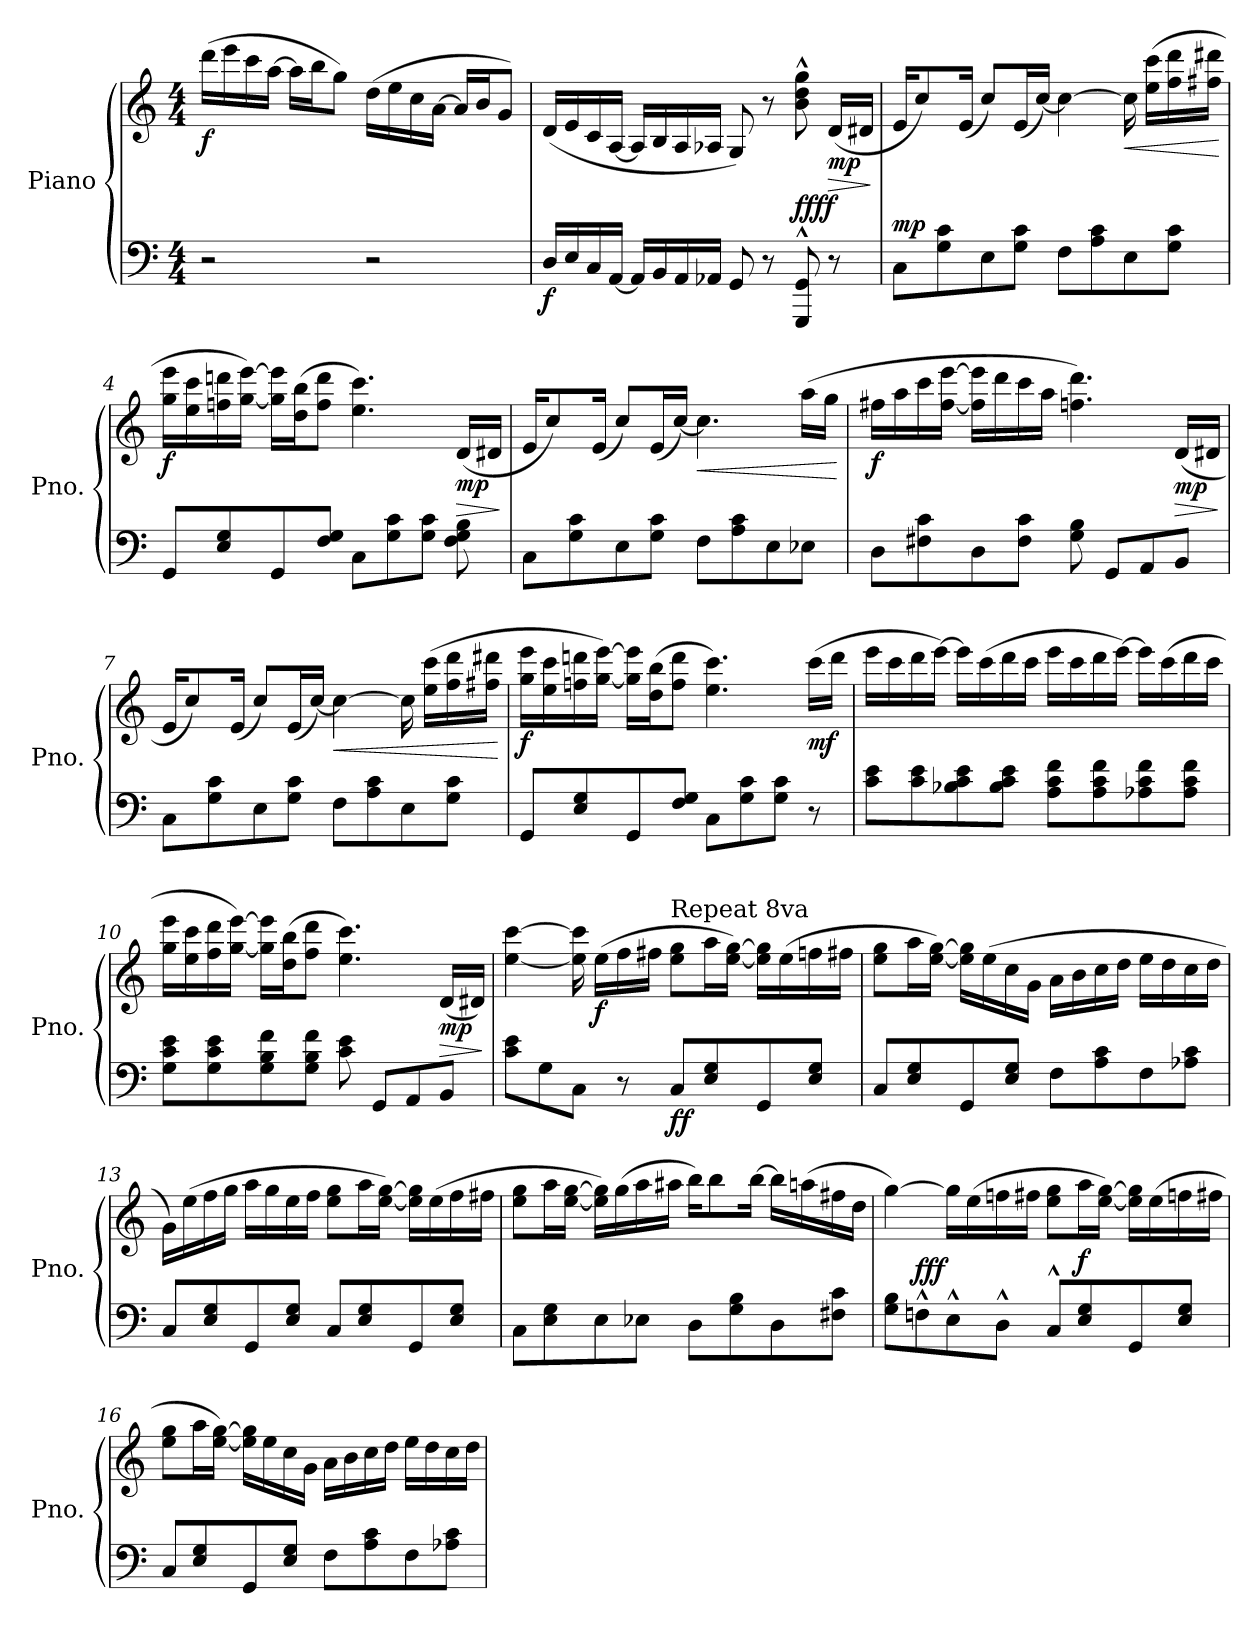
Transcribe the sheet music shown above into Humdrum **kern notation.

**kern	**kern	**dynam
*part1	*part1	*part1
*staff2	*staff1	*staff1/2
*I"Piano	*	*
*I'Pno.	*	*
*clefF4	*clefG2	*
*k[]	*k[]	*
*M4/4	*M4/4	*
*MM100	*MM100	*
=1	=1	=1
!	!	!LO:DY:b
2r	(16ddd\LL	f
.	16eee\	.
.	16ccc\	.
.	[16aa\JJ	.
.	16aa\LL]	.
.	16bb\J	.
.	8gg\J)	.
2r	(16dd\LL	.
.	16ee\	.
.	16cc\	.
.	[16a\JJ	.
.	16a/LL]	.
.	16b/J	.
.	8g/J)	.
=2	=2	=2
!	!	!LO:DY:b=2
16D/LL	(16d/LL	f
16E/	16e/	.
16C/	16c/	.
[16AA/JJ	[16A/JJ	.
16AA/LL]	16A/LL]	.
16BB/	16B/	.
16AA/	16A/	.
16AA-X/JJ	16A-X/JJ	.
8GG/	8G/)	.
8r	8r	.
!	!	!LO:DY:a=2
!	!	!LO:DY:n=1:b
8GGG/^^ 8GG/^^	8b\^^ 8dd\^^ 8gg\^^	ff ff
!	!	!LO:HP:b
!	!	!LO:DY:n=2:b
8r	(16d/LL	> mp
.	16d#X/JJ	.
.	.	]
!!LO:LB:g=z
=3	=3	=3
!	!	!LO:DY:a=2
8C\L	16e/KL	mp
.	8cc/)	.
8G\ 8c\	.	.
.	(16e/Jk	.
8E\	8cc/L)	.
8G\ 8c\J	(16e/L	.
.	[16cc/JJ)	.
8F\L	4cc\_	.
8A\ 8c\	.	.
!	!	!LO:HP:b
8E\	16cc\]	<
.	(16ee\ 16ccc\LL	.
8G\ 8c\J	16ff\ 16ddd\	.
.	16ff#X\ 16ddd#X\JJ	.
.	.	[
=4	=4	=4
!	!	!LO:DY:b
8GG/L	16gg\ 16eee\LL	f
.	16ee\ 16ccc\	.
8E/ 8G/	16ffni\ 16dddni\	.
.	[16gg\ [16eee\JJ)	.
8GG/	16gg\] 16eee\]LL	.
.	(16dd\ 16bb\J	.
8F/ 8G/J	8ff\ 8ddd\J	.
8C\L	4.ee\ 4.ccc\)	.
8G\ 8c\	.	.
8G\ 8c\J	.	.
!	!	!LO:HP:b
!	!	!LO:DY:n=1:b
8F\ 8G\ 8B\	(16d/LL	> mp
.	16d#X/JJ	.
.	.	]
=5	=5	=5
8C\L	16e/KL	.
.	8cc/)	.
8G\ 8c\	.	.
.	(16e/Jk	.
8E\	8cc/L)	.
8G\ 8c\J	(16e/L	.
.	[16cc/JJ)	.
!	!	!LO:HP:b
8F\L	4.cc\]	<
8A\ 8c\	.	.
8E\	.	.
8E-X\J	(16aa\LL	.
.	16gg\JJ	.
.	.	[
!!LO:LB:g=z
=6	=6	=6
!	!	!LO:DY:b
8D\L	16ff#X\LL	f
.	16aa\	.
8F#X\ 8c\	16ccc\	.
.	[16ff#\ [16eee\JJ	.
8D\	16ff#\] 16eee\]LL	.
.	16ddd\	.
8F#\ 8c\J	16ccc\	.
.	16aa\JJ	.
8G\ 8B\	4.ffni\ 4.ddd\)	.
8GG/L	.	.
8AA/	.	.
!	!	!LO:HP:b
!	!	!LO:DY:n=1:b
8BB/J	(16d/LL	> mp
.	16d#X/JJ	.
.	.	]
=7	=7	=7
8C\L	16e/KL	.
.	8cc/)	.
8G\ 8c\	.	.
.	(16e/Jk	.
8E\	8cc/L)	.
8G\ 8c\J	(16e/L	.
.	[16cc/JJ)	.
!	!	!LO:HP:b
8F\L	4cc\_	<
8A\ 8c\	.	.
8E\	16cc\]	.
.	(16ee\ 16ccc\LL	.
8G\ 8c\J	16ff\ 16ddd\	.
.	16ff#X\ 16ddd#X\JJ	.
.	.	[
!!LO:LB:g=z
=8	=8	=8
!	!	!LO:DY:b
8GG/L	16gg\ 16eee\LL	f
.	16ee\ 16ccc\	.
8E/ 8G/	16ffni\ 16dddni\	.
.	[16gg\ [16eee\JJ)	.
8GG/	16gg\] 16eee\]LL	.
.	(16dd\ 16bb\J	.
8F/ 8G/J	8ff\ 8ddd\J	.
8C\L	4.ee\ 4.ccc\)	.
8G\ 8c\	.	.
8G\ 8c\J	.	.
!	!	!LO:DY:b
8r	(16ccc\LL	mf
.	16ddd\JJ	.
=9	=9	=9
8c\ 8e\L	16eee\LL	.
.	16ccc\	.
8c\ 8e\	16ddd\	.
.	[16eee\JJ)	.
8B-X\ 8c\ 8e\	16eee\LL]	.
.	(16ccc\	.
8B-\ 8c\ 8e\J	16ddd\	.
.	16ccc\JJ	.
8A\ 8c\ 8f\L	16eee\LL	.
.	16ccc\	.
8A\ 8c\ 8f\	16ddd\	.
.	[16eee\JJ)	.
8A-X\ 8c\ 8f\	16eee\LL]	.
.	(16ccc\	.
8A-\ 8c\ 8f\J	16ddd\	.
.	16ccc\JJ	.
!!LO:LB:g=z
=10	=10	=10
8G\ 8c\ 8e\L	16gg\ 16eee\LL	.
.	16ee\ 16ccc\	.
8G\ 8c\ 8e\	16ff\ 16ddd\	.
.	[16gg\ [16eee\JJ)	.
8G\ 8B\ 8f\	16gg\] 16eee\]LL	.
.	(16dd\ 16bb\J	.
8G\ 8B\ 8f\J	8ff\ 8ddd\J	.
8c\ 8e\	4.ee\ 4.ccc\)	.
8GG/L	.	.
8AA/	.	.
!	!	!LO:HP:b
!	!	!LO:DY:n=1:b
8BB/J	(16d/LL	> mp
.	16d#X/JJ)	.
.	.	]
=11	=11	=11
8c\ 8e\L	[4ee\ [4ccc\	.
8G\	.	.
8C\J	16ee\] 16ccc\]	.
!	!	!LO:DY:b
.	(16ee\LL	f
8r	16ff\	.
.	16ff#X\JJ	.
!	!LO:TX:a:t=Repeat 8va	!
!	!	!LO:DY:b=2
!	!	!LO:DY:n=1:b
8C/L	8ee\ 8gg\L	f f
8E/ 8G/	16aa\L	.
.	[16ee\ [16gg\JJ)	.
8GG/	16ee\] 16gg\]LL	.
.	(16ee\	.
8E/ 8G/J	16ffni\	.
.	16ff#X\JJ	.
=12	=12	=12
8C/L	8ee\ 8gg\L	.
8E/ 8G/	16aa\L	.
.	[16ee\ [16gg\JJ)	.
8GG/	16ee\] 16gg\]LL	.
.	(16ee\	.
8E/ 8G/J	16cc\	.
.	16g\JJ	.
8F\L	16a\LL	.
.	16b\	.
8A\ 8c\	16cc\	.
.	16dd\JJ	.
8F\	16ee\LL	.
.	16dd\	.
8A-X\ 8c\J	16cc\	.
.	16dd\JJ	.
!!LO:PB:g=z
=13	=13	=13
8C/L	16g\LL)	.
.	(16ee\	.
8E/ 8G/	16ff\	.
.	16gg\JJ	.
8GG/	16aa\LL	.
.	16gg\	.
8E/ 8G/J	16ee\	.
.	16ff\JJ	.
8C/L	8ee\ 8gg\L	.
8E/ 8G/	16aa\L	.
.	[16ee\ [16gg\JJ)	.
8GG/	16ee\] 16gg\]LL	.
.	(16ee\	.
8E/ 8G/J	16ff\	.
.	16ff#X\JJ	.
=14	=14	=14
8C\L	8ee\ 8gg\L	.
8E\ 8G\	16aa\L	.
.	[16ee\ [16gg\JJ	.
8E\	16ee\] 16gg\]LL)	.
.	(16gg\	.
8E-X\J	16aa\	.
.	16aa#X\JJ	.
8D\L	16bb\KL)	.
.	8bb\	.
8G\ 8B\	.	.
.	[16bb\Jk	.
8D\	16bb\LL]	.
.	(16aani\	.
8F#X\ 8c\J	16ff#X\	.
.	16dd\JJ	.
!!LO:LB:g=z
=15	=15	=15
8G\ 8B\L	[4gg\)	.
!	!	!LO:DY:a=2
8Fni^^\	.	fff
8E^^\	16gg\LL]	.
.	(16ee\	.
8D^^\J	16ffni\	.
.	16ff#X\JJ	.
8C^^/L	8ee\ 8gg\L	.
!	!	!LO:DY:a=2
8E/ 8G/	16aa\L	f
.	[16ee\ [16gg\JJ)	.
8GG/	16ee\] 16gg\]LL	.
.	(16ee\	.
8E/ 8G/J	16ffn\	.
.	16ff#X\JJ	.
=16	=16	=16
8C/L	8ee\ 8gg\L	.
8E/ 8G/	16aa\L	.
.	[16ee\ [16gg\JJ)	.
8GG/	16ee\] 16gg\]LL	.
.	16ee\	.
8E/ 8G/J	16cc\	.
.	16g\JJ	.
8F\L	16a\LL	.
.	16b\	.
8A\ 8c\	16cc\	.
.	16dd\JJ	.
8F\	16ee\LL	.
.	16dd\	.
8A-X\ 8c\J	16cc\	.
.	16dd\JJ	.
=	=	=
*-	*-	*-
